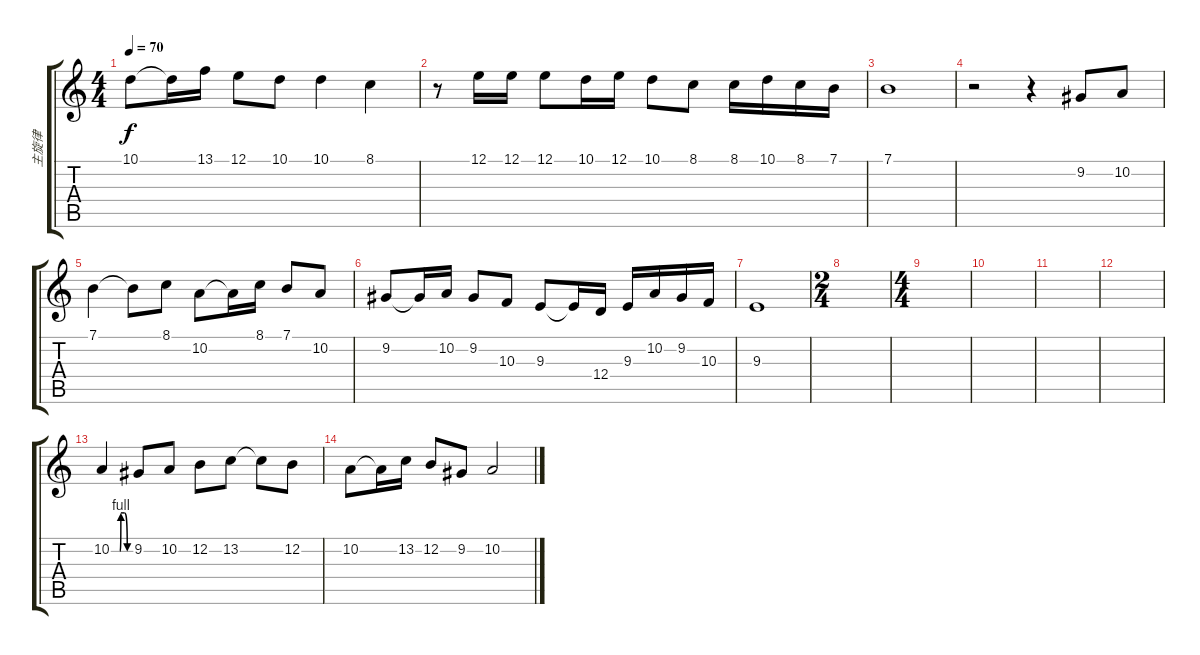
\track ("主旋律" "主旋律") {instrument choiraahs}
\staff {score tabs}
\tuning (E4 B3 G3 D3 A2 E2) {hide}
\ts (4 4)
\tempo 70
\clef g2
\ks c
10.1.8{dy f} 10.1{t}.16 13.1.16 12.1.8 10.1.8 10.1.4 8.1.4 |
r.8 12.1.16 12.1.16 12.1.8 10.1.16 12.1.16 10.1.8 8.1.8 8.1.16 10.1.16 8.1.16 7.1.16 |
7.1.1 |
r.2 r.4 9.2.8 10.2.8 |
7.1.4 7.1{t}.8 8.1.8 10.2.8 10.2{t}.16 8.1.16 7.1.8 10.2.8 |
9.2.8 9.2{t}.16 10.2.16 9.2.8 10.3.8 9.3.8 9.3{t}.16 12.4.16 9.3.16 10.2.16 9.2.16 10.3.16 |
9.3.1 |
\ts (2 4)
|
\ts (4 4)
|
|
|
|
10.2{be (custom 0 0 20 0 27 0 30 4 41 4 50 0 60 0)}.4{volume 16} 9.2.8 10.2.8 12.2.8 13.2.8 13.2{t}.8 12.2.8 |
10.2.8 10.2{t}.16 13.2.16 12.2.8 9.2.8 10.2.2
